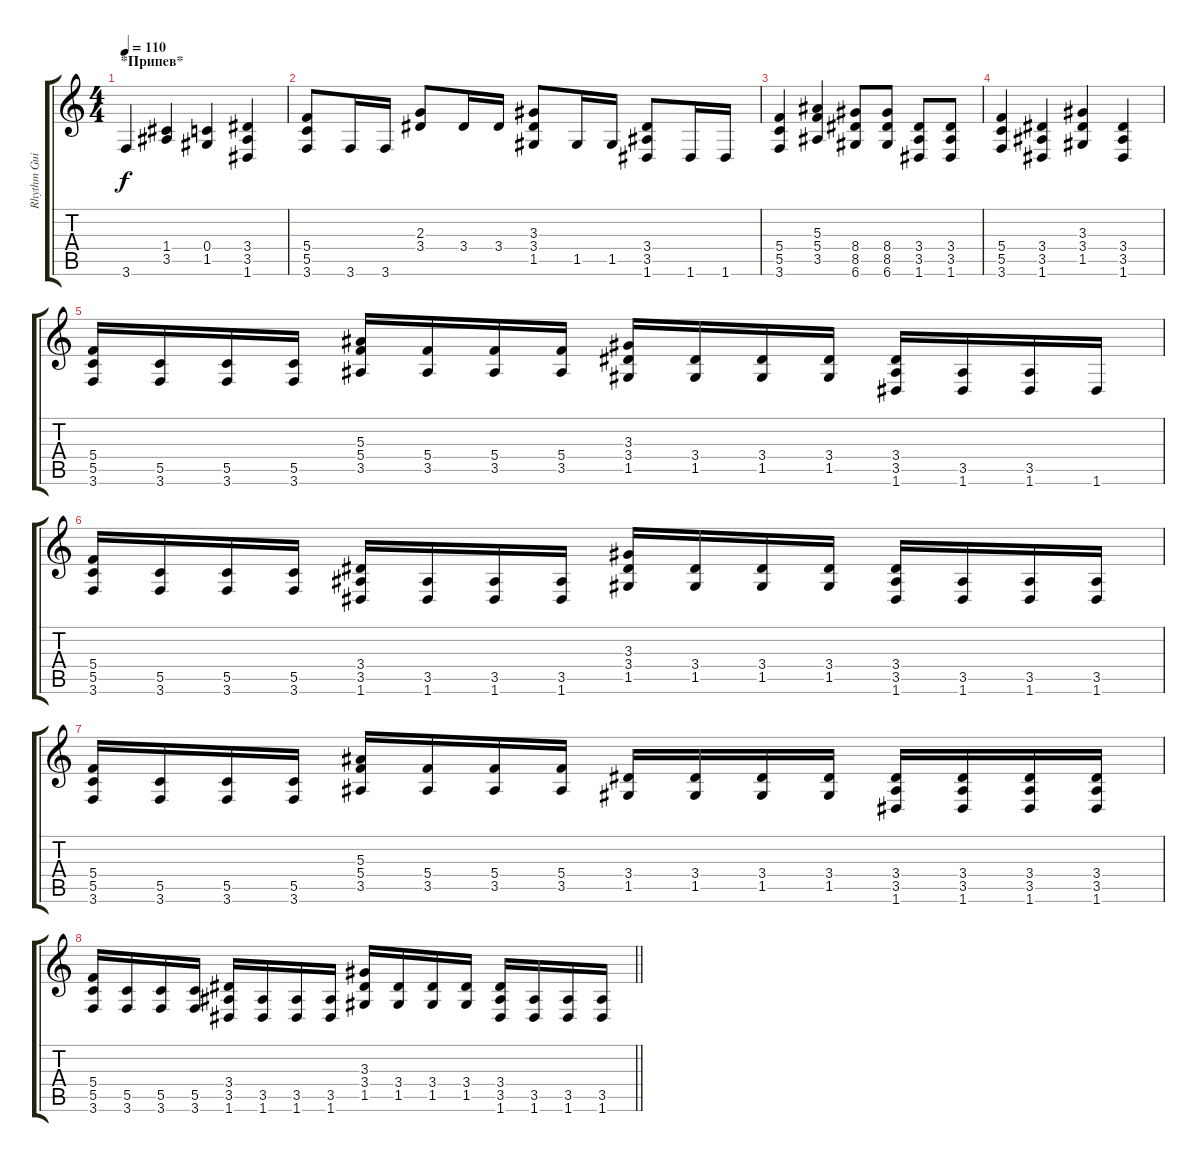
\track ("Rhythm Guitar" "Rhythm Gui") {instrument distortionguitar}
\staff {score tabs}
\tuning (D4 A3 F3 C3 G2 D2) {hide}
\ts (4 4)
\section ("" "*Припев*")
\tempo 110
\clef g2
\ks c
3.6.4{dy f} (1.4 3.5).4 (0.4 1.5).4 (3.4 3.5 1.6).4 |
(5.4 5.5 3.6).8 3.6.16 3.6.16 (2.3 3.4).8 3.4.16 3.4.16 (3.3 3.4 1.5).8 1.5.16 1.5.16 (3.4 3.5 1.6).8 1.6.16 1.6.16 |
(5.4 5.5 3.6).4 (5.3 5.4 3.5).4 (8.4 8.5 6.6).8 (8.4 8.5 6.6).8 (3.4 3.5 1.6).8 (3.4 3.5 1.6).8 |
(5.4 5.5 3.6).4 (3.4 3.5 1.6).4 (3.3 3.4 1.5).4 (3.4 3.5 1.6).4 |
(5.4 5.5 3.6).16 (5.5 3.6).16 (5.5 3.6).16 (5.5 3.6).16 (5.3 5.4 3.5).16 (5.4 3.5).16 (5.4 3.5).16 (5.4 3.5).16 (3.3 3.4 1.5).16 (3.4 1.5).16 (3.4 1.5).16 (3.4 1.5).16 (3.4 3.5 1.6).16 (3.5 1.6).16 (3.5 1.6).16 1.6.16 |
(5.4 5.5 3.6).16 (5.5 3.6).16 (5.5 3.6).16 (5.5 3.6).16 (3.4 3.5 1.6).16 (3.5 1.6).16 (3.5 1.6).16 (3.5 1.6).16 (3.3 3.4 1.5).16 (3.4 1.5).16 (3.4 1.5).16 (3.4 1.5).16 (3.4 3.5 1.6).16 (3.5 1.6).16 (3.5 1.6).16 (3.5 1.6).16 |
(5.4 5.5 3.6).16 (5.5 3.6).16 (5.5 3.6).16 (5.5 3.6).16 (5.3 5.4 3.5).16 (5.4 3.5).16 (5.4 3.5).16 (5.4 3.5).16 (3.4 1.5).16 (3.4 1.5).16 (3.4 1.5).16 (3.4 1.5).16 (3.4 3.5 1.6).16 (3.4 3.5 1.6).16 (3.4 3.5 1.6).16 (3.4 3.5 1.6).16 |
\barLineRight lightlight
(5.4 5.5 3.6).16 (5.5 3.6).16 (5.5 3.6).16 (5.5 3.6).16 (3.4 3.5 1.6).16 (3.5 1.6).16 (3.5 1.6).16 (3.5 1.6).16 (3.3 3.4 1.5).16 (3.4 1.5).16 (3.4 1.5).16 (3.4 1.5).16 (3.4 3.5 1.6).16 (3.5 1.6).16 (3.5 1.6).16 (3.5 1.6).16
